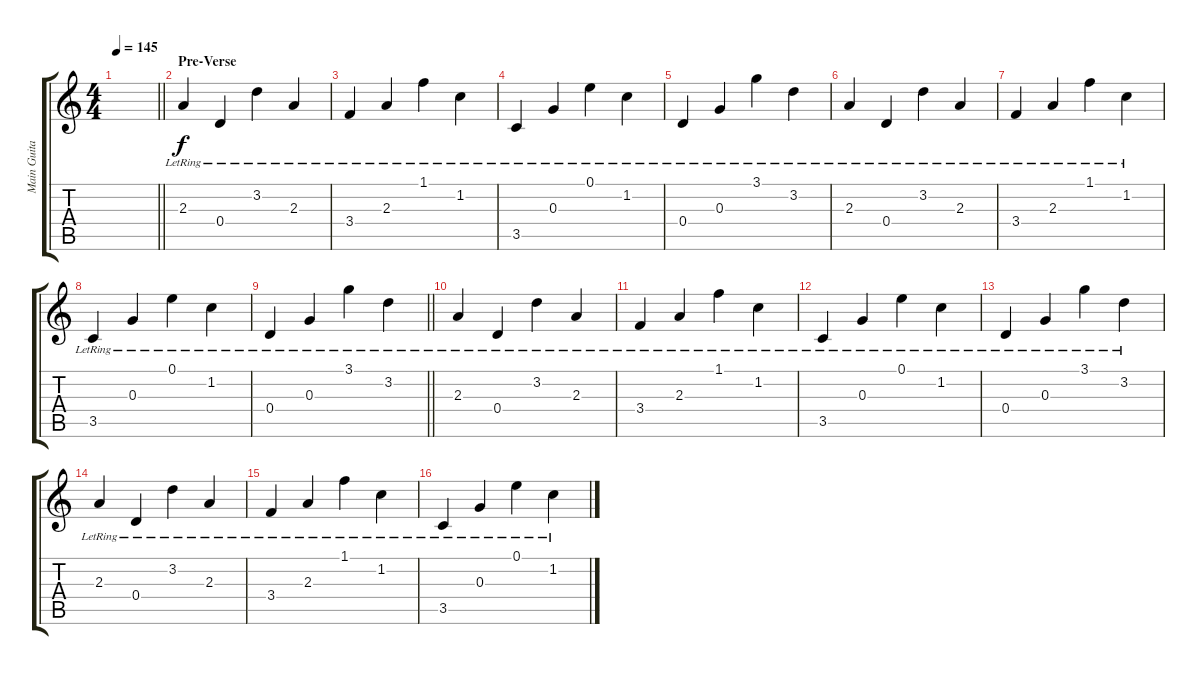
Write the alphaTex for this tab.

\track ("Main Guitar II" "Main Guita") {instrument electricguitarjazz}
\staff {score tabs}
\tuning (E4 B3 G3 D3 A2 E2) {hide}
\ts (4 4)
\tempo 145
\clef g2
\barLineRight lightlight
\ks c
|
\section ("" "Pre-Verse")
2.3{lr}.4{volume 10 instrument electricguitarjazz} 0.4{lr}.4 3.2{lr}.4 2.3{lr}.4 |
3.4{lr}.4 2.3{lr}.4 1.1{lr}.4 1.2{lr}.4 |
3.5{lr}.4 0.3{lr}.4 0.1{lr}.4 1.2{lr}.4 |
0.4{lr}.4 0.3{lr}.4 3.1{lr}.4 3.2{lr}.4 |
2.3{lr}.4 0.4{lr}.4 3.2{lr}.4 2.3{lr}.4 |
3.4{lr}.4 2.3{lr}.4 1.1{lr}.4 1.2{lr}.4 |
3.5{lr}.4 0.3{lr}.4 0.1{lr}.4 1.2{lr}.4 |
\barLineRight lightlight
0.4{lr}.4 0.3{lr}.4 3.1{lr}.4 3.2{lr}.4 |
2.3{lr}.4 0.4{lr}.4 3.2{lr}.4 2.3{lr}.4 |
3.4{lr}.4 2.3{lr}.4 1.1{lr}.4 1.2{lr}.4 |
3.5{lr}.4 0.3{lr}.4 0.1{lr}.4 1.2{lr}.4 |
0.4{lr}.4 0.3{lr}.4 3.1{lr}.4 3.2{lr}.4 |
2.3{lr}.4 0.4{lr}.4 3.2{lr}.4 2.3{lr}.4 |
3.4{lr}.4 2.3{lr}.4 1.1{lr}.4 1.2{lr}.4 |
3.5{lr}.4 0.3{lr}.4 0.1{lr}.4 1.2{lr}.4
